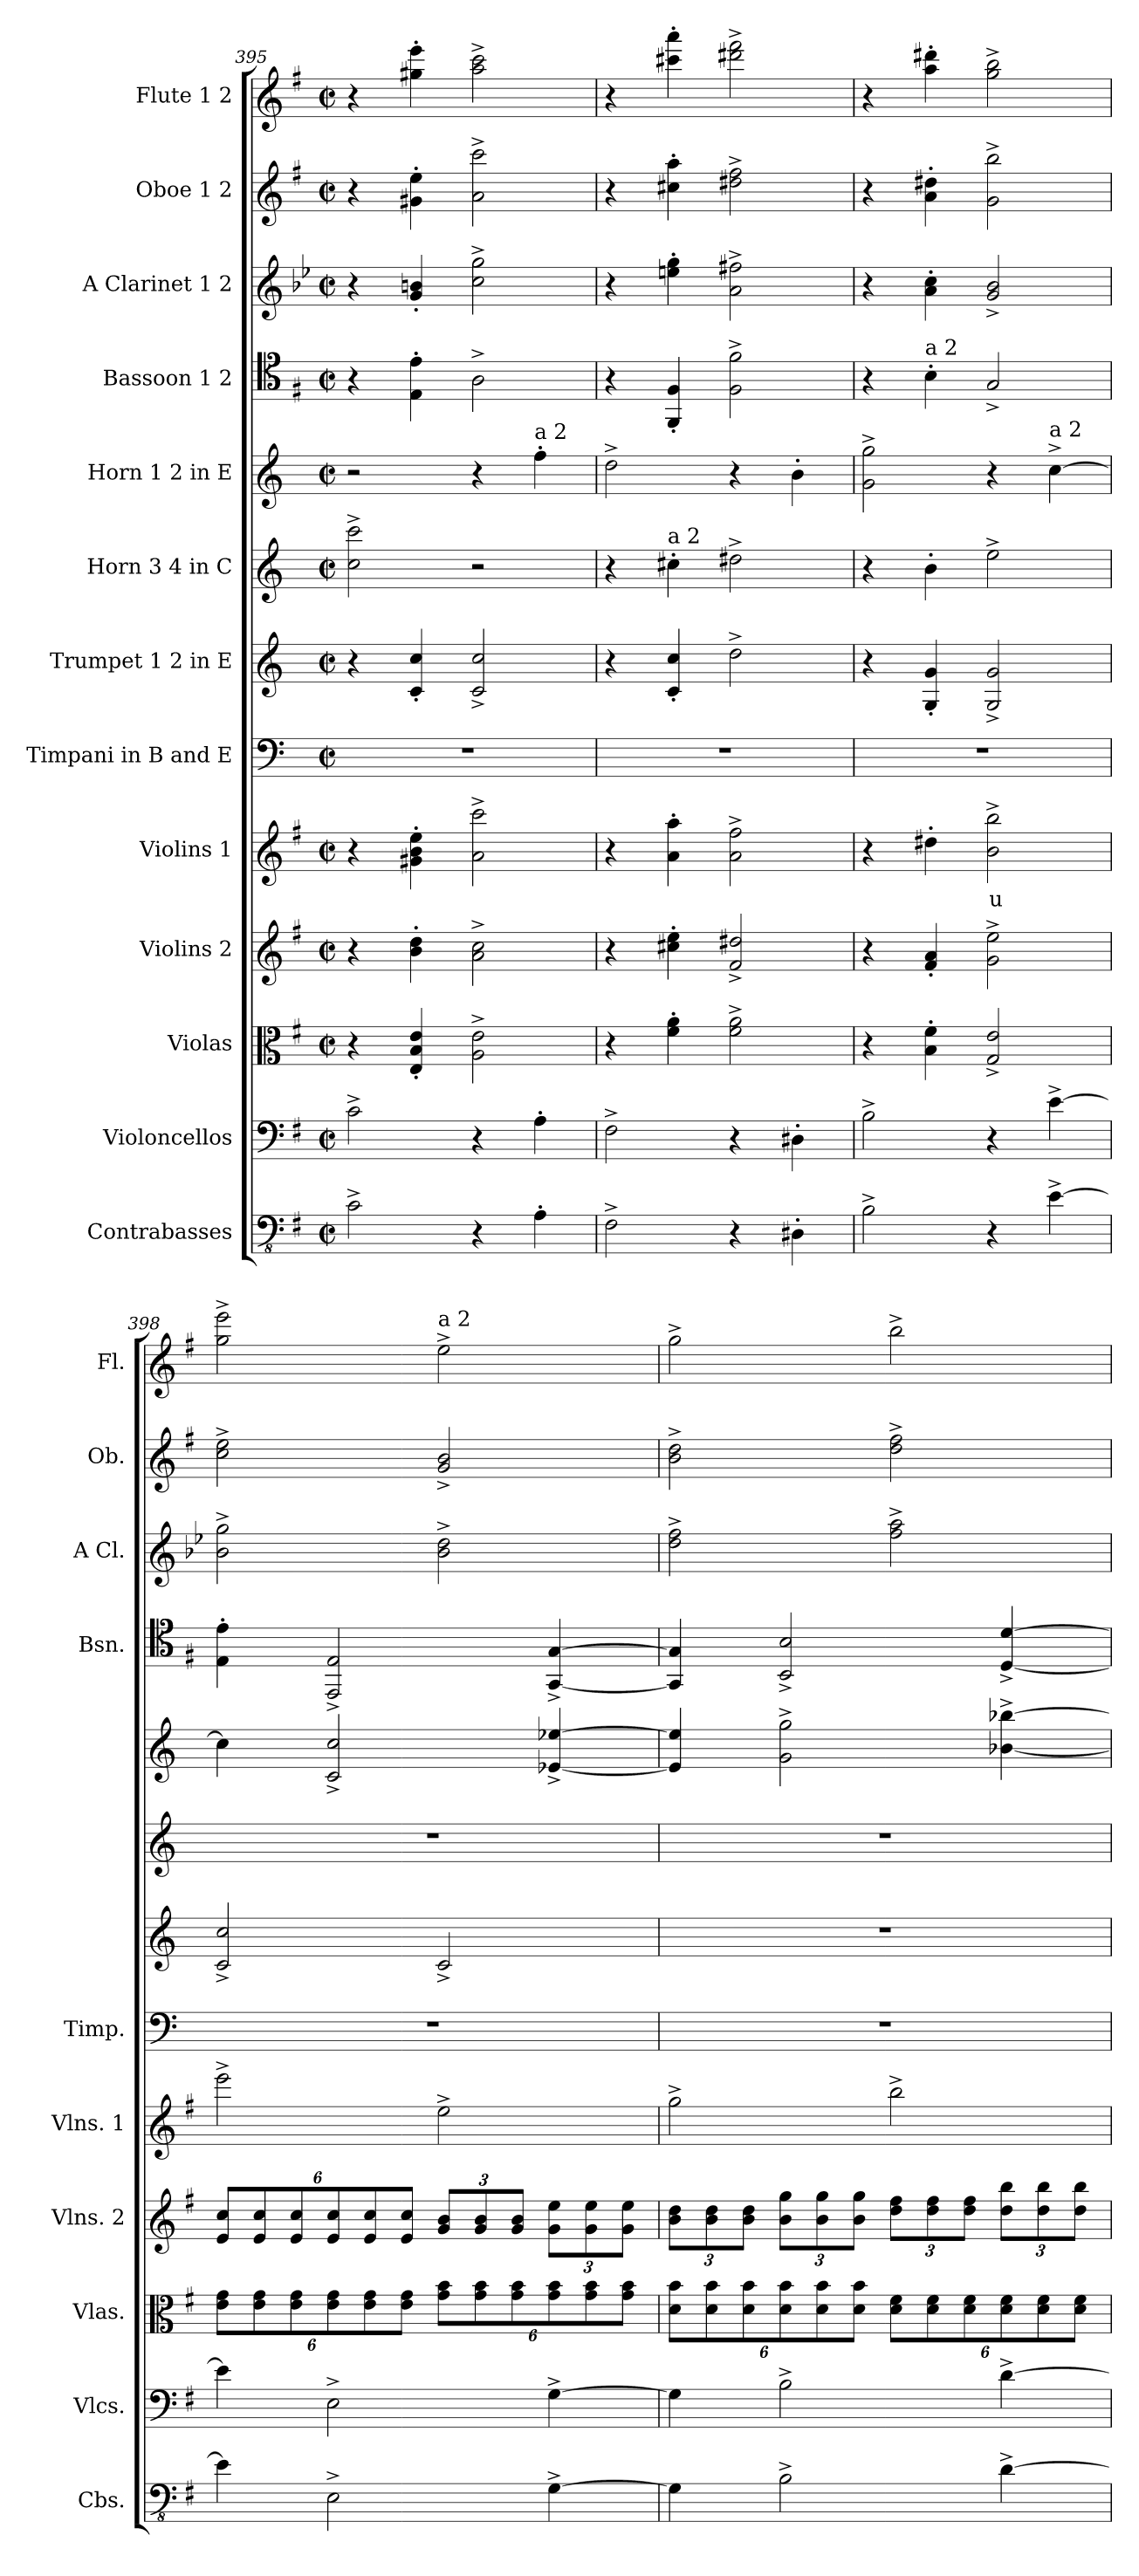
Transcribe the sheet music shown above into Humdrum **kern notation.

**kern	**kern	**kern	**kern	**kern	**text	**kern	**kern	**kern	**kern	**kern	**kern	**kern	**kern
*part13	*part12	*part11	*part10	*part9	*part9	*part8	*part7	*part6	*part5	*part4	*part3	*part2	*part1
*staff13	*staff12	*staff11	*staff10	*staff9	*staff9	*staff8	*staff7	*staff6	*staff5	*staff4	*staff3	*staff2	*staff1
*I"Contrabasses	*I"Violoncellos	*I"Violas	*I"Violins 2	*I"Violins 1	*	*I"Timpani in B and E	*I"Trumpet 1 2 in E	*I"Horn 3 4  in C	*I"Horn 1 2 in E	*I"Bassoon 1 2	*I"A Clarinet 1 2	*I"Oboe 1 2	*I"Flute 1 2
*I'Cbs.	*I'Vlcs.	*I'Vlas.	*I'Vlns. 2	*I'Vlns. 1	*	*I'Timp.	*	*	*	*I'Bsn.	*I'A Cl.	*I'Ob.	*I'Fl.
*clefFv4	*clefF4	*clefC3	*clefG2	*clefG2	*	*clefF4	*clefG2	*clefG2	*clefG2	*clefC4	*clefG2	*clefG2	*clefG2
*	*	*	*	*	*	*	*ITrd-2c-4	*ITrd7c12	*ITrd5c8	*	*ITrd2c3	*	*
*k[f#]	*k[f#]	*k[f#]	*k[f#]	*k[f#]	*	*k[]	*k[f#c#g#d#]	*k[]	*k[f#c#g#d#]	*k[f#]	*k[f#]	*k[f#]	*k[f#]
*M2/2	*M2/2	*M2/2	*M2/2	*M2/2	*	*M2/2	*M2/2	*M2/2	*M2/2	*M2/2	*M2/2	*M2/2	*M2/2
*met(c|)	*met(c|)	*met(c|)	*met(c|)	*met(c|)	*	*met(c|)	*met(c|)	*met(c|)	*met(c|)	*met(c|)	*met(c|)	*met(c|)	*met(c|)
=395	=395	=395	=395	=395	=395	=395	=395	=395	=395	=395	=395	=395	=395
2C^\	2c^\	4r	4r	4r	.	1r	4r	2c\^ 2cc\^	2r	4r	4r	4r	4r
.	.	4E/' 4B/' 4e/'	4b\' 4dd\'	4g#X\' 4b\' 4ee\'	.	.	4e/' 4ee/'	.	.	4E\' 4e\'	4e/' 4g#X/'	4g#X\' 4ee\'	4gg#X\' 4eee\'
4r	4r	2A\^ 2e\^	2a\^ 2cc\^	2a\^ 2ccc\^	.	.	2e/^ 2ee/^	2r	4r	2A^\	2a\^ 2ee\^	2a\^ 2ccc\^	2aa\^ 2ccc\^
!	!	!	!	!	!	!	!	!	!LO:TX:a:t=a 2	!	!	!	!
4AA'\	4A'\	.	.	.	.	.	.	.	4a'\	.	.	.	.
=396	=396	=396	=396	=396	=396	=396	=396	=396	=396	=396	=396	=396	=396
2FF#^\	2F#^\	4r	4r	4r	.	1r	4r	4r	2f#^\	4r	4r	4r	4r
!	!	!	!	!	!	!	!	!LO:TX:a:t=a 2	!	!	!	!	!
.	.	4f#\' 4a\'	4cc#X\' 4ee\'	4a\' 4aa\'	.	.	4e/' 4ee/'	4c#X'\	.	4FF#/' 4F#/'	4cc#X\' 4ee\'	4cc#X\' 4aa\'	4ccc#X\' 4aaa\'
4r	4r	2f#\^ 2a\^	2f#/^ 2dd#X/^	2a\^ 2ff#\^	.	.	2ff#^\	2d#X^\	4r	2F#\^ 2f#\^	2f#\^ 2dd#X\^	2dd#X\^ 2ff#\^	2ddd#X\^ 2fff#\^
4DD#X'\	4D#X'\	.	.	.	.	.	.	.	4d#'\	.	.	.	.
=397	=397	=397	=397	=397	=397	=397	=397	=397	=397	=397	=397	=397	=397
2BB^\	2B^\	4r	4r	4r	.	1r	4r	4r	2B\^ 2b\^	4r	4r	4r	4r
!	!	!	!	!	!	!	!	!	!	!LO:TX:a:t=a 2	!	!	!
.	.	4B\' 4f#\'	4f#/' 4a/'	4dd#X'\	.	.	4B/' 4b/'	4B'\	.	4B'\	4f#\' 4a\'	4a\' 4dd#X\'	4aa\' 4ddd#X\'
!	!	!	!	!	!LO:LY:b:color=#FF0000	!	!	!	!	!	!	!	!
4r	4r	2G/^ 2e/^	2g\^ 2ee\^	2b\^ 2bb\^	u	.	2B/^ 2b/^	2e^\	4r	2G^/	2e/^ 2g/^	2g\^ 2bb\^	2gg\^ 2bb\^
!	!	!	!	!	!	!	!	!	!LO:TX:a:t=a 2	!	!	!	!
[4E^\	[4e^\	.	.	.	.	.	.	.	[4e^\	.	.	.	.
=398	=398	=398	=398	=398	=398	=398	=398	=398	=398	=398	=398	=398	=398
*	*	*Xbrackettup	*Xbrackettup	*	*	*	*	*	*	*	*	*	*
4E\]	4e\]	12e\ 12g\L	12e/ 12cc/L	2eee^\	.	1r	2e/^ 2ee/^	1r	4e\]	4E\' 4e\'	2g\^ 2ee\^	2cc\^ 2ee\^	2gg\^ 2eee\^
.	.	12e\ 12g\	12e/ 12cc/	.	.	.	.	.	.	.	.	.	.
.	.	12e\ 12g\	12e/ 12cc/	.	.	.	.	.	.	.	.	.	.
2EE^\	2E^\	12e\ 12g\	12e/ 12cc/	.	.	.	.	.	2E/^ 2e/^	2EE/^ 2E/^	.	.	.
.	.	12e\ 12g\	12e/ 12cc/	.	.	.	.	.	.	.	.	.	.
.	.	12e\ 12g\J	12e/ 12cc/J	.	.	.	.	.	.	.	.	.	.
!	!	!	!	!	!	!	!	!	!	!	!	!	!LO:TX:a:t=a 2
.	.	12g\ 12b\L	12g/ 12b/L	2ee^\	.	.	2e^/	.	.	.	2g\^ 2b\^	2g/^ 2b/^	2ee^\
.	.	12g\ 12b\	12g/ 12b/	.	.	.	.	.	.	.	.	.	.
.	.	12g\ 12b\	12g/ 12b/J	.	.	.	.	.	.	.	.	.	.
[4GG^\	[4G^\	12g\ 12b\	12g\ 12ee\L	.	.	.	.	.	[4Gn/^ [4gn/^	[4GG/^ [4G/^	.	.	.
.	.	12g\ 12b\	12g\ 12ee\	.	.	.	.	.	.	.	.	.	.
.	.	12g\ 12b\J	12g\ 12ee\J	.	.	.	.	.	.	.	.	.	.
=399	=399	=399	=399	=399	=399	=399	=399	=399	=399	=399	=399	=399	=399
4GG\]	4G\]	12d\ 12b\L	12b\ 12dd\L	2gg^\	.	1r	1r	1r	4G/] 4g/]	4GG/] 4G/]	2b\^ 2dd\^	2b\^ 2dd\^	2gg^\
.	.	12d\ 12b\	12b\ 12dd\	.	.	.	.	.	.	.	.	.	.
.	.	12d\ 12b\	12b\ 12dd\J	.	.	.	.	.	.	.	.	.	.
2BB^\	2B^\	12d\ 12b\	12b\ 12gg\L	.	.	.	.	.	2B\^ 2b\^	2BB/^ 2B/^	.	.	.
.	.	12d\ 12b\	12b\ 12gg\	.	.	.	.	.	.	.	.	.	.
.	.	12d\ 12b\J	12b\ 12gg\J	.	.	.	.	.	.	.	.	.	.
.	.	12d\ 12f#\L	12dd\ 12ff#\L	2bb^\	.	.	.	.	.	.	2dd\^ 2ff#\^	2dd\^ 2ff#\^	2bb^\
.	.	12d\ 12f#\	12dd\ 12ff#\	.	.	.	.	.	.	.	.	.	.
.	.	12d\ 12f#\	12dd\ 12ff#\J	.	.	.	.	.	.	.	.	.	.
[4D^\	[4d^\	12d\ 12f#\	12dd\ 12bb\L	.	.	.	.	.	[4dn\^ [4ddn\^	[4D/^ [4d/^	.	.	.
.	.	12d\ 12f#\	12dd\ 12bb\	.	.	.	.	.	.	.	.	.	.
.	.	12d\ 12f#\J	12dd\ 12bb\J	.	.	.	.	.	.	.	.	.	.
=	=	=	=	=	=	=	=	=	=	=	=	=	=
*-	*-	*-	*-	*-	*-	*-	*-	*-	*-	*-	*-	*-	*-
